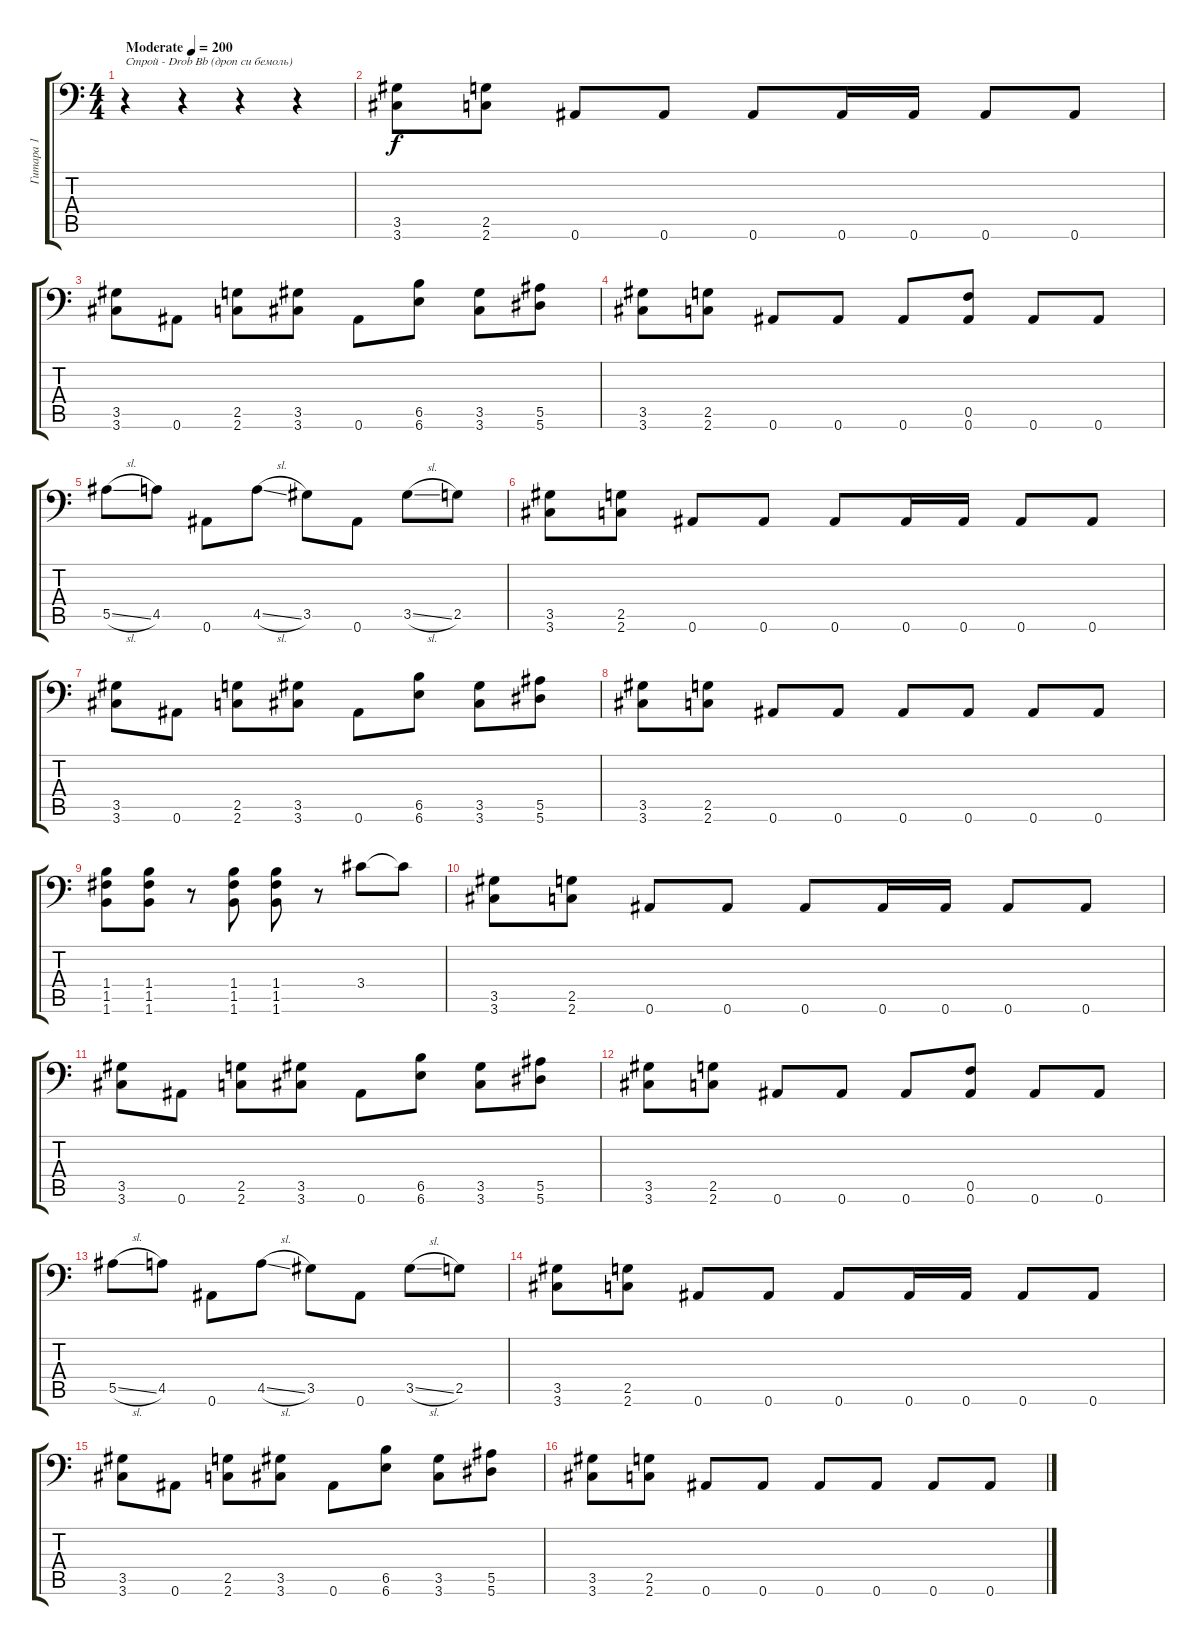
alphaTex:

\track ("Гитара 1" "Гитара 1") {instrument distortionguitar}
\staff {score tabs}
\tuning (C4 G3 Eb3 Bb2 F2 Bb1) {hide}
\ts (4 4)
\tempo (200 "Moderate")
\clef f4
\ks c
r.4{txt "Строй - Drob Bb (дроп си бемоль)" dy f instrument distortionguitar} r.4 r.4 r.4 |
(3.5 3.6).8 (2.5 2.6).8 0.6.8 0.6.8 0.6.8 0.6.16 0.6.16 0.6.8 0.6.8 |
(3.5 3.6).8 0.6.8 (2.5 2.6).8 (3.5 3.6).8 0.6.8 (6.5 6.6).8 (3.5 3.6).8 (5.5 5.6).8 |
(3.5 3.6).8 (2.5 2.6).8 0.6.8 0.6.8 0.6.8 (0.5 0.6).8 0.6.8 0.6.8 |
5.5{sl}.8 4.5.8 0.6.8 4.5{sl}.8 3.5.8 0.6.8 3.5{sl}.8 2.5.8 |
(3.5 3.6).8 (2.5 2.6).8 0.6.8 0.6.8 0.6.8 0.6.16 0.6.16 0.6.8 0.6.8 |
(3.5 3.6).8 0.6.8 (2.5 2.6).8 (3.5 3.6).8 0.6.8 (6.5 6.6).8 (3.5 3.6).8 (5.5 5.6).8 |
(3.5 3.6).8 (2.5 2.6).8 0.6.8 0.6.8 0.6.8 0.6.8 0.6.8 0.6.8 |
(1.4 1.5 1.6).8 (1.4 1.5 1.6).8 r.8 (1.4 1.5 1.6).8 (1.4 1.5 1.6).8 r.8 3.4.8 3.4{t}.8 |
(3.5 3.6).8 (2.5 2.6).8 0.6.8 0.6.8 0.6.8 0.6.16 0.6.16 0.6.8 0.6.8 |
(3.5 3.6).8 0.6.8 (2.5 2.6).8 (3.5 3.6).8 0.6.8 (6.5 6.6).8 (3.5 3.6).8 (5.5 5.6).8 |
(3.5 3.6).8 (2.5 2.6).8 0.6.8 0.6.8 0.6.8 (0.5 0.6).8 0.6.8 0.6.8 |
5.5{sl}.8 4.5.8 0.6.8 4.5{sl}.8 3.5.8 0.6.8 3.5{sl}.8 2.5.8 |
(3.5 3.6).8 (2.5 2.6).8 0.6.8 0.6.8 0.6.8 0.6.16 0.6.16 0.6.8 0.6.8 |
(3.5 3.6).8 0.6.8 (2.5 2.6).8 (3.5 3.6).8 0.6.8 (6.5 6.6).8 (3.5 3.6).8 (5.5 5.6).8 |
(3.5 3.6).8 (2.5 2.6).8 0.6.8 0.6.8 0.6.8 0.6.8 0.6.8 0.6.8
